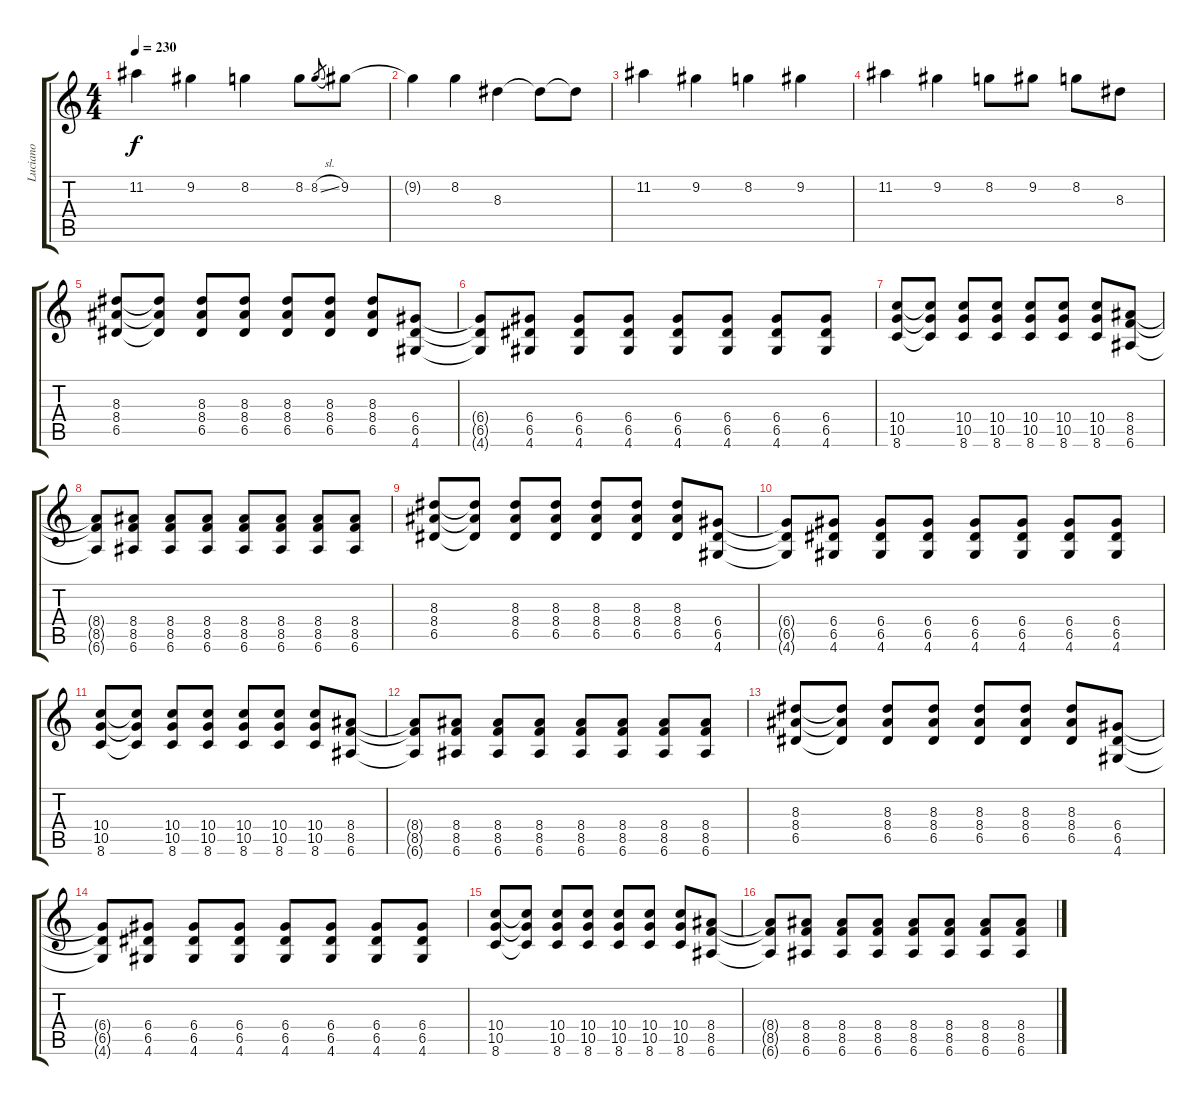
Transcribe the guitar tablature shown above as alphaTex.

\track ("Luciano" "Luciano") {instrument overdrivenguitar}
\staff {score tabs}
\tuning (E4 B3 G3 D3 A2 E2) {hide}
\ts (4 4)
\tempo 230
\clef g2
\ks c
11.2{t}.4{dy f} 9.2.4 8.2.4 8.2.8 8.2{sl}.8{gr} 9.2.8 |
9.2{t}.4 8.2.4 8.3.4 8.3{t}.8 8.3{t}.8 |
11.2.4 9.2.4 8.2.4 9.2.4 |
11.2.4 9.2.4 8.2.8 9.2.8 8.2.8 8.3.8 |
(8.3 8.4 6.5).8{volume 13} (8.3{t} 8.4{t} 6.5{t}).8 (8.3 8.4 6.5).8 (8.3 8.4 6.5).8 (8.3 8.4 6.5).8 (8.3 8.4 6.5).8 (8.3 8.4 6.5).8 (6.4 6.5 4.6).8 |
(6.4{t} 6.5{t} 4.6{t}).8 (6.4 6.5 4.6).8 (6.4 6.5 4.6).8 (6.4 6.5 4.6).8 (6.4 6.5 4.6).8 (6.4 6.5 4.6).8 (6.4 6.5 4.6).8 (6.4 6.5 4.6).8 |
(10.4 10.5 8.6).8 (10.4{t} 10.5{t} 8.6{t}).8 (10.4 10.5 8.6).8 (10.4 10.5 8.6).8 (10.4 10.5 8.6).8 (10.4 10.5 8.6).8 (10.4 10.5 8.6).8 (8.4 8.5 6.6).8 |
(8.4{t} 8.5{t} 6.6{t}).8 (8.4 8.5 6.6).8 (8.4 8.5 6.6).8 (8.4 8.5 6.6).8 (8.4 8.5 6.6).8 (8.4 8.5 6.6).8 (8.4 8.5 6.6).8 (8.4 8.5 6.6).8 |
(8.3 8.4 6.5).8 (8.3{t} 8.4{t} 6.5{t}).8 (8.3 8.4 6.5).8 (8.3 8.4 6.5).8 (8.3 8.4 6.5).8 (8.3 8.4 6.5).8 (8.3 8.4 6.5).8 (6.4 6.5 4.6).8 |
(6.4{t} 6.5{t} 4.6{t}).8 (6.4 6.5 4.6).8 (6.4 6.5 4.6).8 (6.4 6.5 4.6).8 (6.4 6.5 4.6).8 (6.4 6.5 4.6).8 (6.4 6.5 4.6).8 (6.4 6.5 4.6).8 |
(10.4 10.5 8.6).8 (10.4{t} 10.5{t} 8.6{t}).8 (10.4 10.5 8.6).8 (10.4 10.5 8.6).8 (10.4 10.5 8.6).8 (10.4 10.5 8.6).8 (10.4 10.5 8.6).8 (8.4 8.5 6.6).8 |
(8.4{t} 8.5{t} 6.6{t}).8 (8.4 8.5 6.6).8 (8.4 8.5 6.6).8 (8.4 8.5 6.6).8 (8.4 8.5 6.6).8 (8.4 8.5 6.6).8 (8.4 8.5 6.6).8 (8.4 8.5 6.6).8 |
(8.3 8.4 6.5).8 (8.3{t} 8.4{t} 6.5{t}).8 (8.3 8.4 6.5).8 (8.3 8.4 6.5).8 (8.3 8.4 6.5).8 (8.3 8.4 6.5).8 (8.3 8.4 6.5).8 (6.4 6.5 4.6).8 |
(6.4{t} 6.5{t} 4.6{t}).8 (6.4 6.5 4.6).8 (6.4 6.5 4.6).8 (6.4 6.5 4.6).8 (6.4 6.5 4.6).8 (6.4 6.5 4.6).8 (6.4 6.5 4.6).8 (6.4 6.5 4.6).8 |
(10.4 10.5 8.6).8 (10.4{t} 10.5{t} 8.6{t}).8 (10.4 10.5 8.6).8 (10.4 10.5 8.6).8 (10.4 10.5 8.6).8 (10.4 10.5 8.6).8 (10.4 10.5 8.6).8 (8.4 8.5 6.6).8 |
(8.4{t} 8.5{t} 6.6{t}).8 (8.4 8.5 6.6).8 (8.4 8.5 6.6).8 (8.4 8.5 6.6).8 (8.4 8.5 6.6).8 (8.4 8.5 6.6).8 (8.4 8.5 6.6).8 (8.4 8.5 6.6).8
